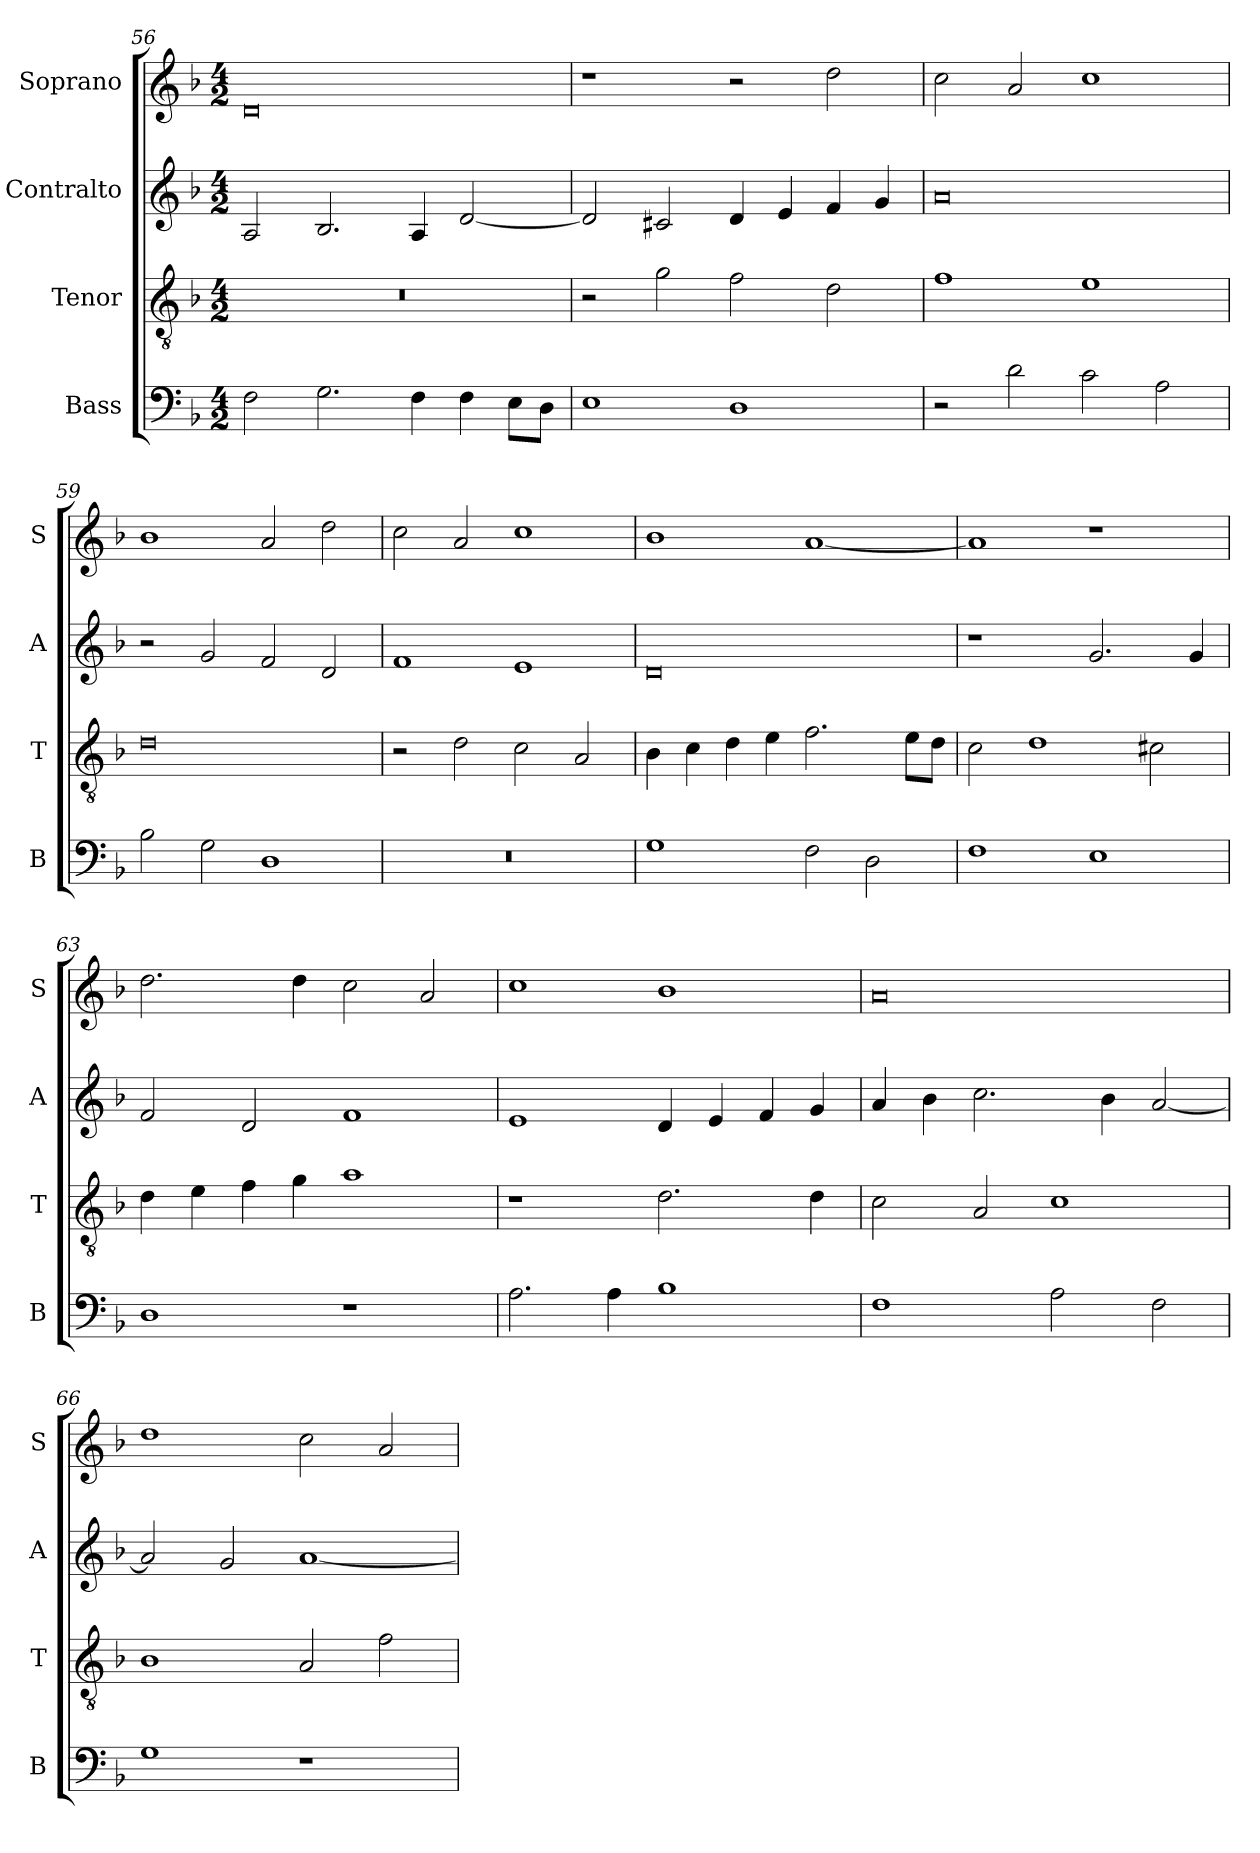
**kern	**kern	**kern	**kern
*part4	*part3	*part2	*part1
*staff4	*staff3	*staff2	*staff1
*I"Bass	*I"Tenor	*I"Contralto	*I"Soprano
*I'B	*I'T	*I'A	*I'S
*clefF4	*clefGv2	*clefG2	*clefG2
*k[b-]	*k[b-]	*k[b-]	*k[b-]
*G:dor	*G:dor	*G:dor	*G:dor
*M4/2	*M4/2	*M4/2	*M4/2
=56	=56	=56	=56
2F	0r	2A	0d
2.G	.	2.B-	.
4F	.	4A	.
4F	.	[2d	.
8E\L	.	.	.
8D\J	.	.	.
=57	=57	=57	=57
1E	2r	2d]	1r
.	2g	2c#X	.
1D	2f	4d	2r
.	.	4e	.
.	2d	4f	2dd
.	.	4g	.
=58	=58	=58	=58
2r	1f	0a	2cc
2d	.	.	2a
2c	1e	.	1cc
2A	.	.	.
=59	=59	=59	=59
2B-	0d	2r	1b-
2G	.	2g	.
1D	.	2f	2a
.	.	2d	2dd
=60	=60	=60	=60
0r	2r	1f	2cc
.	2d	.	2a
.	2c	1e	1cc
.	2A	.	.
=61	=61	=61	=61
1G	4B-	0d	1b-
.	4c	.	.
.	4d	.	.
.	4e	.	.
2F	2.f	.	[1a
2D	.	.	.
.	8e\L	.	.
.	8d\J	.	.
=62	=62	=62	=62
1F	2c	1r	1a]
.	1d	.	.
1E	.	2.g	1r
.	2c#X	.	.
.	.	4g	.
=63	=63	=63	=63
1D	4d	2f	2.dd
.	4e	.	.
.	4f	2d	.
.	4g	.	4dd
1r	1a	1f	2cc
.	.	.	2a
=64	=64	=64	=64
2.A	1r	1e	1cc
4A	.	.	.
1B-	2.d	4d	1b-
.	.	4e	.
.	.	4f	.
.	4d	4g	.
=65	=65	=65	=65
1F	2c	4a	0a
.	.	4b-	.
.	2A	2.cc	.
2A	1c	.	.
.	.	4b-	.
2F	.	[2a	.
=66	=66	=66	=66
1G	1B-	2a]	1dd
.	.	2g	.
1r	2A	[1a	2cc
.	2f	.	2a
=	=	=	=
*-	*-	*-	*-
